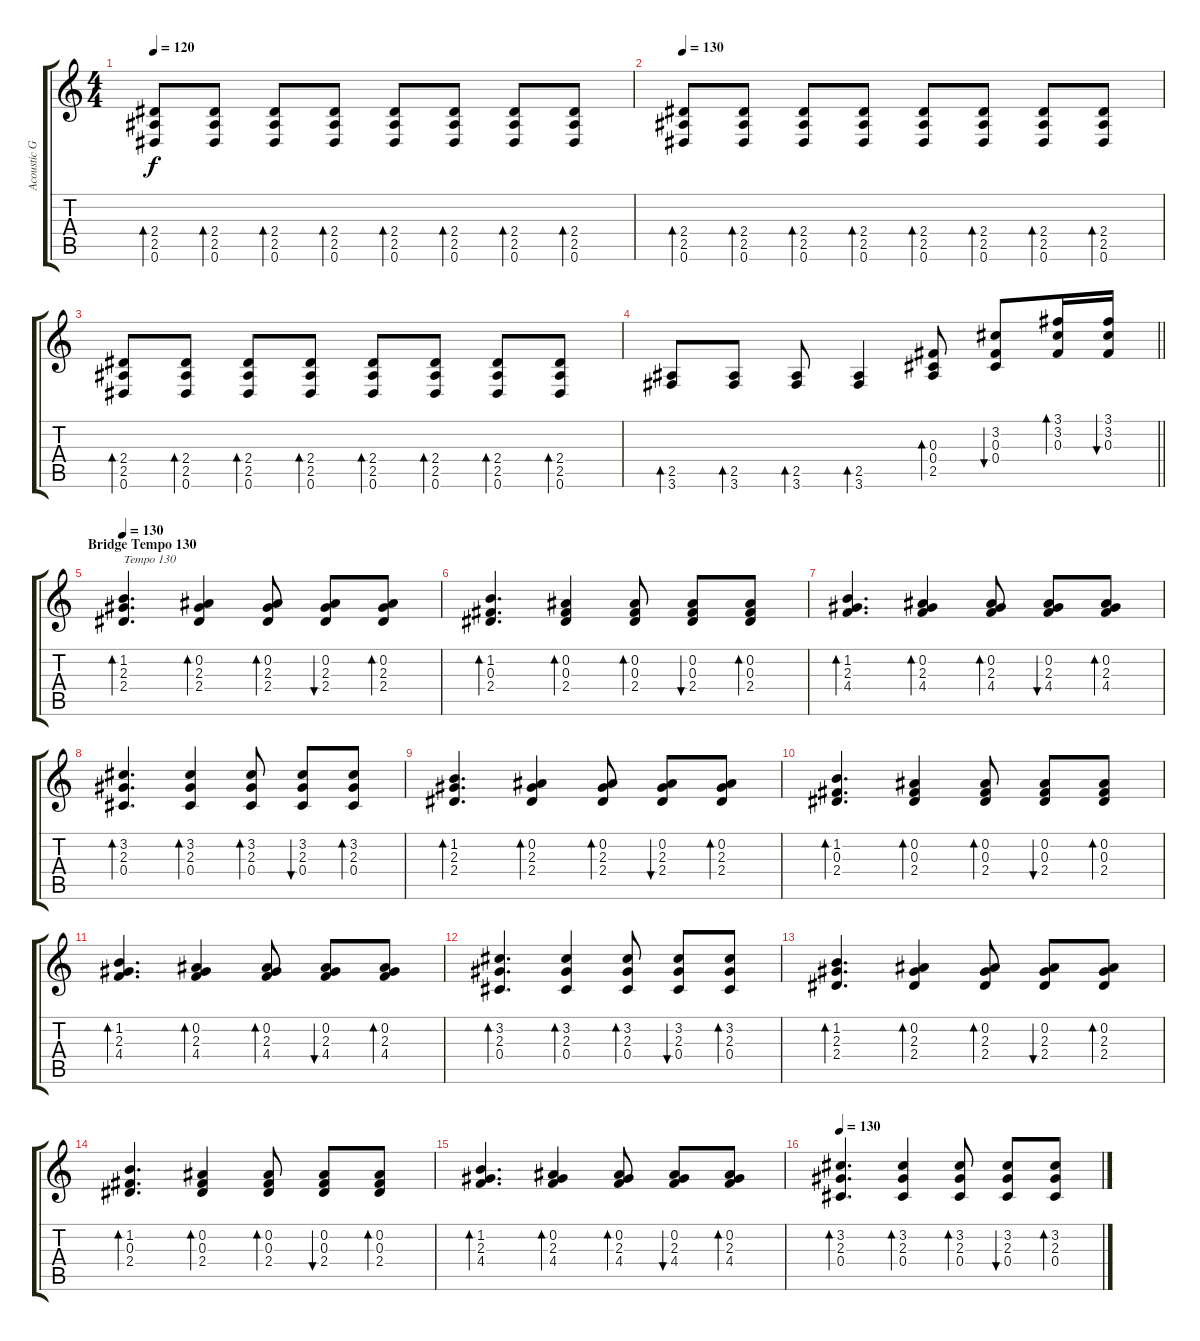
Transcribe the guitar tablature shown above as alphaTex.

\track ("Acoustic Guitar 1" "Acoustic G") {instrument acousticguitarsteel}
\staff {score tabs}
\tuning (Eb4 Bb3 Gb3 Db3 Ab2 Eb2) {hide}
\ts (4 4)
\tempo 120
\clef g2
\ks c
(2.4 2.5 0.6).8{bd 60 dy f volume 5} (2.4 2.5 0.6).8{bd 60 volume 16} (2.4 2.5 0.6).8{bd 60} (2.4 2.5 0.6).8{bd 60} (2.4 2.5 0.6).8{bd 60} (2.4 2.5 0.6).8{bd 60} (2.4 2.5 0.6).8{bd 60} (2.4 2.5 0.6).8{bd 60} |
\tempo 130
(2.4 2.5 0.6).8{bd 60} (2.4 2.5 0.6).8{bd 60} (2.4 2.5 0.6).8{bd 60} (2.4 2.5 0.6).8{bd 60} (2.4 2.5 0.6).8{bd 60} (2.4 2.5 0.6).8{bd 60} (2.4 2.5 0.6).8{bd 60} (2.4 2.5 0.6).8{bd 60} |
(2.4 2.5 0.6).8{bd 60} (2.4 2.5 0.6).8{bd 60} (2.4 2.5 0.6).8{bd 60} (2.4 2.5 0.6).8{bd 60} (2.4 2.5 0.6).8{bd 60} (2.4 2.5 0.6).8{bd 60} (2.4 2.5 0.6).8{bd 60} (2.4 2.5 0.6).8{bd 60} |
\barLineRight lightlight
(2.5 3.6).8{bd 60} (2.5 3.6).8{bd 60} (2.5 3.6).8{bd 60} (2.5 3.6).4{bd 60} (0.3 0.4 2.5).8{bd 60} (3.2 0.3 0.4).8{bu 60} (3.1 3.2 0.3).16{bd 60} (3.1 3.2 0.3).16{bu 60} |
\section ("" "Bridge Tempo 130")
\tempo 130
(1.2 2.3 2.4).4{d bd 60 txt "Tempo 130" volume 10} (0.2 2.3 2.4).4{bd 60} (0.2 2.3 2.4).8{bd 60} (0.2 2.3 2.4).8{bu 60} (0.2 2.3 2.4).8{bd 60} |
(1.2 0.3 2.4).4{d bd 60} (0.2 0.3 2.4).4{bd 60} (0.2 0.3 2.4).8{bd 60} (0.2 0.3 2.4).8{bu 60} (0.2 0.3 2.4).8{bd 60} |
(1.2 2.3 4.4).4{d bd 60} (0.2 2.3 4.4).4{bd 60} (0.2 2.3 4.4).8{bd 60} (0.2 2.3 4.4).8{bu 60} (0.2 2.3 4.4).8{bd 60} |
(3.2 2.3 0.4).4{d bd 60} (3.2 2.3 0.4).4{bd 60} (3.2 2.3 0.4).8{bd 60} (3.2 2.3 0.4).8{bu 60} (3.2 2.3 0.4).8{bd 60} |
(1.2 2.3 2.4).4{d bd 60} (0.2 2.3 2.4).4{bd 60} (0.2 2.3 2.4).8{bd 60} (0.2 2.3 2.4).8{bu 60} (0.2 2.3 2.4).8{bd 60} |
(1.2 0.3 2.4).4{d bd 60} (0.2 0.3 2.4).4{bd 60} (0.2 0.3 2.4).8{bd 60} (0.2 0.3 2.4).8{bu 60} (0.2 0.3 2.4).8{bd 60} |
(1.2 2.3 4.4).4{d bd 60} (0.2 2.3 4.4).4{bd 60} (0.2 2.3 4.4).8{bd 60} (0.2 2.3 4.4).8{bu 60} (0.2 2.3 4.4).8{bd 60} |
(3.2 2.3 0.4).4{d bd 60} (3.2 2.3 0.4).4{bd 60} (3.2 2.3 0.4).8{bd 60} (3.2 2.3 0.4).8{bu 60} (3.2 2.3 0.4).8{bd 60} |
(1.2 2.3 2.4).4{d bd 60} (0.2 2.3 2.4).4{bd 60} (0.2 2.3 2.4).8{bd 60} (0.2 2.3 2.4).8{bu 60} (0.2 2.3 2.4).8{bd 60} |
(1.2 0.3 2.4).4{d bd 60} (0.2 0.3 2.4).4{bd 60} (0.2 0.3 2.4).8{bd 60} (0.2 0.3 2.4).8{bu 60} (0.2 0.3 2.4).8{bd 60} |
(1.2 2.3 4.4).4{d bd 60} (0.2 2.3 4.4).4{bd 60} (0.2 2.3 4.4).8{bd 60} (0.2 2.3 4.4).8{bu 60} (0.2 2.3 4.4).8{bd 60} |
\tempo 130
(3.2 2.3 0.4).4{d bd 60} (3.2 2.3 0.4).4{bd 60} (3.2 2.3 0.4).8{bd 60} (3.2 2.3 0.4).8{bu 60} (3.2 2.3 0.4).8{bd 60}
